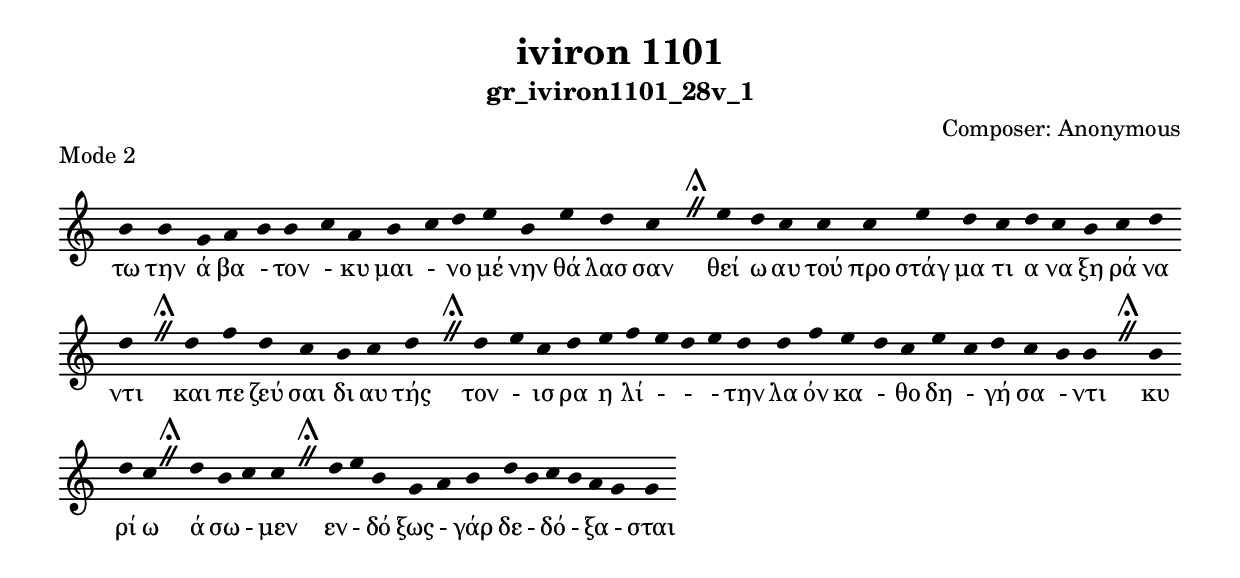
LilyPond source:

\include "gregorian.ly"

	\header {
 	  title = "iviron 1101"
	  subtitle = "gr_iviron1101_28v_1"
	  composer = "Composer: Αnonymous"
	  piece = "Mode 2"
	}

	chant = {
	  b'4 b'4 g'4 a'4 b'4 b'4 c''4 a'4 b'4 c''4 d''4 e''4 b'4 e''4 d''4 c''4 \divisioMaior
 e''4 d''4 c''4 c''4 c''4 e''4 d''4 c''4 d''4 c''4 b'4 c''4 d''4 d''4 \divisioMaior
 d''4 f''4 d''4 c''4 b'4 c''4 d''4 \divisioMaior
 d''4 e''4 c''4 d''4 e''4 f''4 e''4 d''4 e''4 d''4 d''4 f''4 e''4 d''4 c''4 e''4 c''4 d''4 c''4 b'4 b'4 \divisioMaior
 b'4 d''4 c''4 \divisioMaior
 d''4 b'4 c''4 c''4 \divisioMaior
 d''4 e''4 b'4 g'4 a'4 b'4 d''4 b'4 c''4 b'4 a'4 g'4 g'4\finalis
	}

	verba = \lyricmode {τω την ά βα - τον - κυ μαι - νο μέ νην θά λασ σαν 
θεί ω αυ τού προ στάγ μα τι α να ξη ρά να ντι 
και πε ζεύ σαι δι αυ τής 
τον - ισ ρα η λί -  -  - την λα όν κα - θο δη - γή σα - ντι 
κυ ρί ω 
ά σω - μεν 
εν - δό ξως - γάρ δε - δό - ξα - σται 
	}


	\score {
	  \new Staff <<
	  \new Voice = "melody" \chant
	  \new Lyrics = "one" \lyricsto melody \verba
	  >>
	  \layout {
	    \context {
	      \Staff
	      \remove "Time_signature_engraver"
	      \remove "Bar_engraver"
	    }
	    \context {
	      \Voice
	      \remove "Stem_engraver"
	    }
	  }
	}